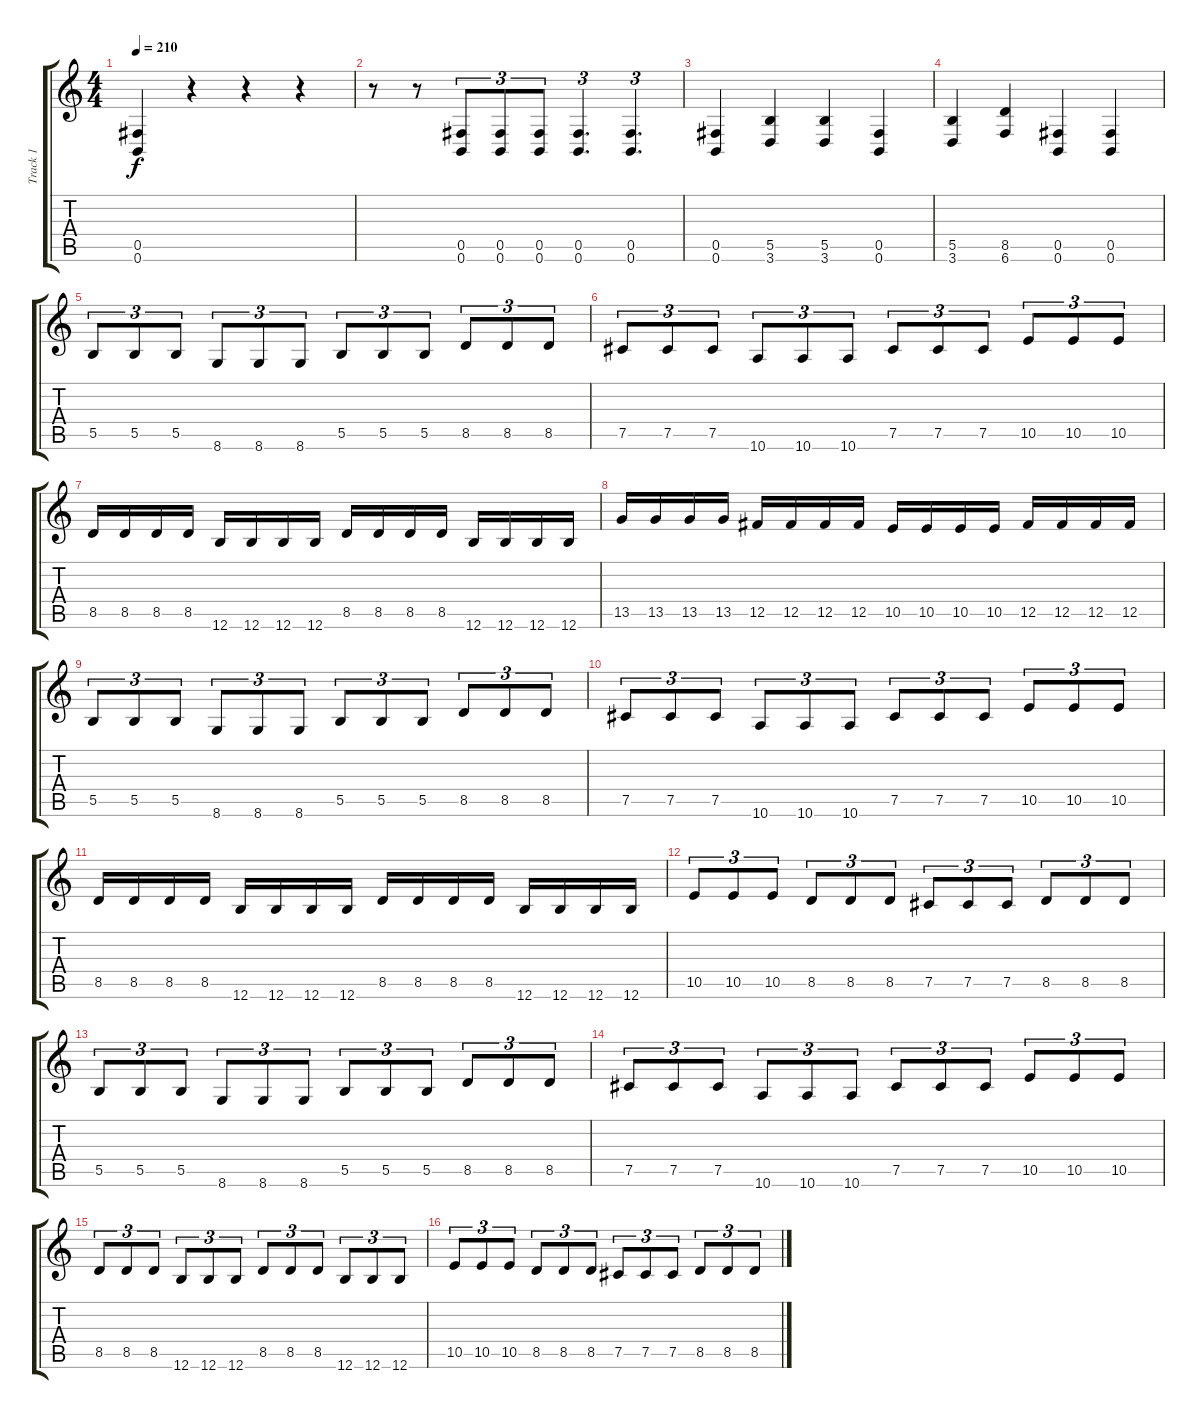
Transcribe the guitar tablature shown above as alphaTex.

\track ("Track 1" "Track 1") {instrument distortionguitar}
\staff {score tabs}
\tuning (Db4 Ab3 E3 B2 Gb2 B1) {hide}
\ts (4 4)
\tempo 210
\clef g2
\ks c
(0.5 0.6).4{dy f} r.4 r.4 r.4 |
r.8 r.8 (0.5 0.6).8{tu (3 2)} (0.5 0.6).8{tu (3 2)} (0.5 0.6).8{tu (3 2)} (0.5 0.6).4{d tu (3 2)} (0.5 0.6).4{d tu (3 2)} |
(0.5 0.6).4 (5.5 3.6).4 (5.5 3.6).4 (0.5 0.6).4 |
(5.5 3.6).4 (8.5 6.6).4 (0.5 0.6).4 (0.5 0.6).4 |
5.5.8{tu (3 2)} 5.5.8{tu (3 2)} 5.5.8{tu (3 2)} 8.6.8{tu (3 2)} 8.6.8{tu (3 2)} 8.6.8{tu (3 2)} 5.5.8{tu (3 2)} 5.5.8{tu (3 2)} 5.5.8{tu (3 2)} 8.5.8{tu (3 2)} 8.5.8{tu (3 2)} 8.5.8{tu (3 2)} |
7.5.8{tu (3 2)} 7.5.8{tu (3 2)} 7.5.8{tu (3 2)} 10.6.8{tu (3 2)} 10.6.8{tu (3 2)} 10.6.8{tu (3 2)} 7.5.8{tu (3 2)} 7.5.8{tu (3 2)} 7.5.8{tu (3 2)} 10.5.8{tu (3 2)} 10.5.8{tu (3 2)} 10.5.8{tu (3 2)} |
8.5.16 8.5.16 8.5.16 8.5.16 12.6.16 12.6.16 12.6.16 12.6.16 8.5.16 8.5.16 8.5.16 8.5.16 12.6.16 12.6.16 12.6.16 12.6.16 |
13.5.16 13.5.16 13.5.16 13.5.16 12.5.16 12.5.16 12.5.16 12.5.16 10.5.16 10.5.16 10.5.16 10.5.16 12.5.16 12.5.16 12.5.16 12.5.16 |
5.5.8{tu (3 2)} 5.5.8{tu (3 2)} 5.5.8{tu (3 2)} 8.6.8{tu (3 2)} 8.6.8{tu (3 2)} 8.6.8{tu (3 2)} 5.5.8{tu (3 2)} 5.5.8{tu (3 2)} 5.5.8{tu (3 2)} 8.5.8{tu (3 2)} 8.5.8{tu (3 2)} 8.5.8{tu (3 2)} |
7.5.8{tu (3 2)} 7.5.8{tu (3 2)} 7.5.8{tu (3 2)} 10.6.8{tu (3 2)} 10.6.8{tu (3 2)} 10.6.8{tu (3 2)} 7.5.8{tu (3 2)} 7.5.8{tu (3 2)} 7.5.8{tu (3 2)} 10.5.8{tu (3 2)} 10.5.8{tu (3 2)} 10.5.8{tu (3 2)} |
8.5.16 8.5.16 8.5.16 8.5.16 12.6.16 12.6.16 12.6.16 12.6.16 8.5.16 8.5.16 8.5.16 8.5.16 12.6.16 12.6.16 12.6.16 12.6.16 |
10.5.8{tu (3 2)} 10.5.8{tu (3 2)} 10.5.8{tu (3 2)} 8.5.8{tu (3 2)} 8.5.8{tu (3 2)} 8.5.8{tu (3 2)} 7.5.8{tu (3 2)} 7.5.8{tu (3 2)} 7.5.8{tu (3 2)} 8.5.8{tu (3 2)} 8.5.8{tu (3 2)} 8.5.8{tu (3 2)} |
5.5.8{tu (3 2)} 5.5.8{tu (3 2)} 5.5.8{tu (3 2)} 8.6.8{tu (3 2)} 8.6.8{tu (3 2)} 8.6.8{tu (3 2)} 5.5.8{tu (3 2)} 5.5.8{tu (3 2)} 5.5.8{tu (3 2)} 8.5.8{tu (3 2)} 8.5.8{tu (3 2)} 8.5.8{tu (3 2)} |
7.5.8{tu (3 2)} 7.5.8{tu (3 2)} 7.5.8{tu (3 2)} 10.6.8{tu (3 2)} 10.6.8{tu (3 2)} 10.6.8{tu (3 2)} 7.5.8{tu (3 2)} 7.5.8{tu (3 2)} 7.5.8{tu (3 2)} 10.5.8{tu (3 2)} 10.5.8{tu (3 2)} 10.5.8{tu (3 2)} |
8.5.8{tu (3 2)} 8.5.8{tu (3 2)} 8.5.8{tu (3 2)} 12.6.8{tu (3 2)} 12.6.8{tu (3 2)} 12.6.8{tu (3 2)} 8.5.8{tu (3 2)} 8.5.8{tu (3 2)} 8.5.8{tu (3 2)} 12.6.8{tu (3 2)} 12.6.8{tu (3 2)} 12.6.8{tu (3 2)} |
10.5.8{tu (3 2)} 10.5.8{tu (3 2)} 10.5.8{tu (3 2)} 8.5.8{tu (3 2)} 8.5.8{tu (3 2)} 8.5.8{tu (3 2)} 7.5.8{tu (3 2)} 7.5.8{tu (3 2)} 7.5.8{tu (3 2)} 8.5.8{tu (3 2)} 8.5.8{tu (3 2)} 8.5.8{tu (3 2)}
